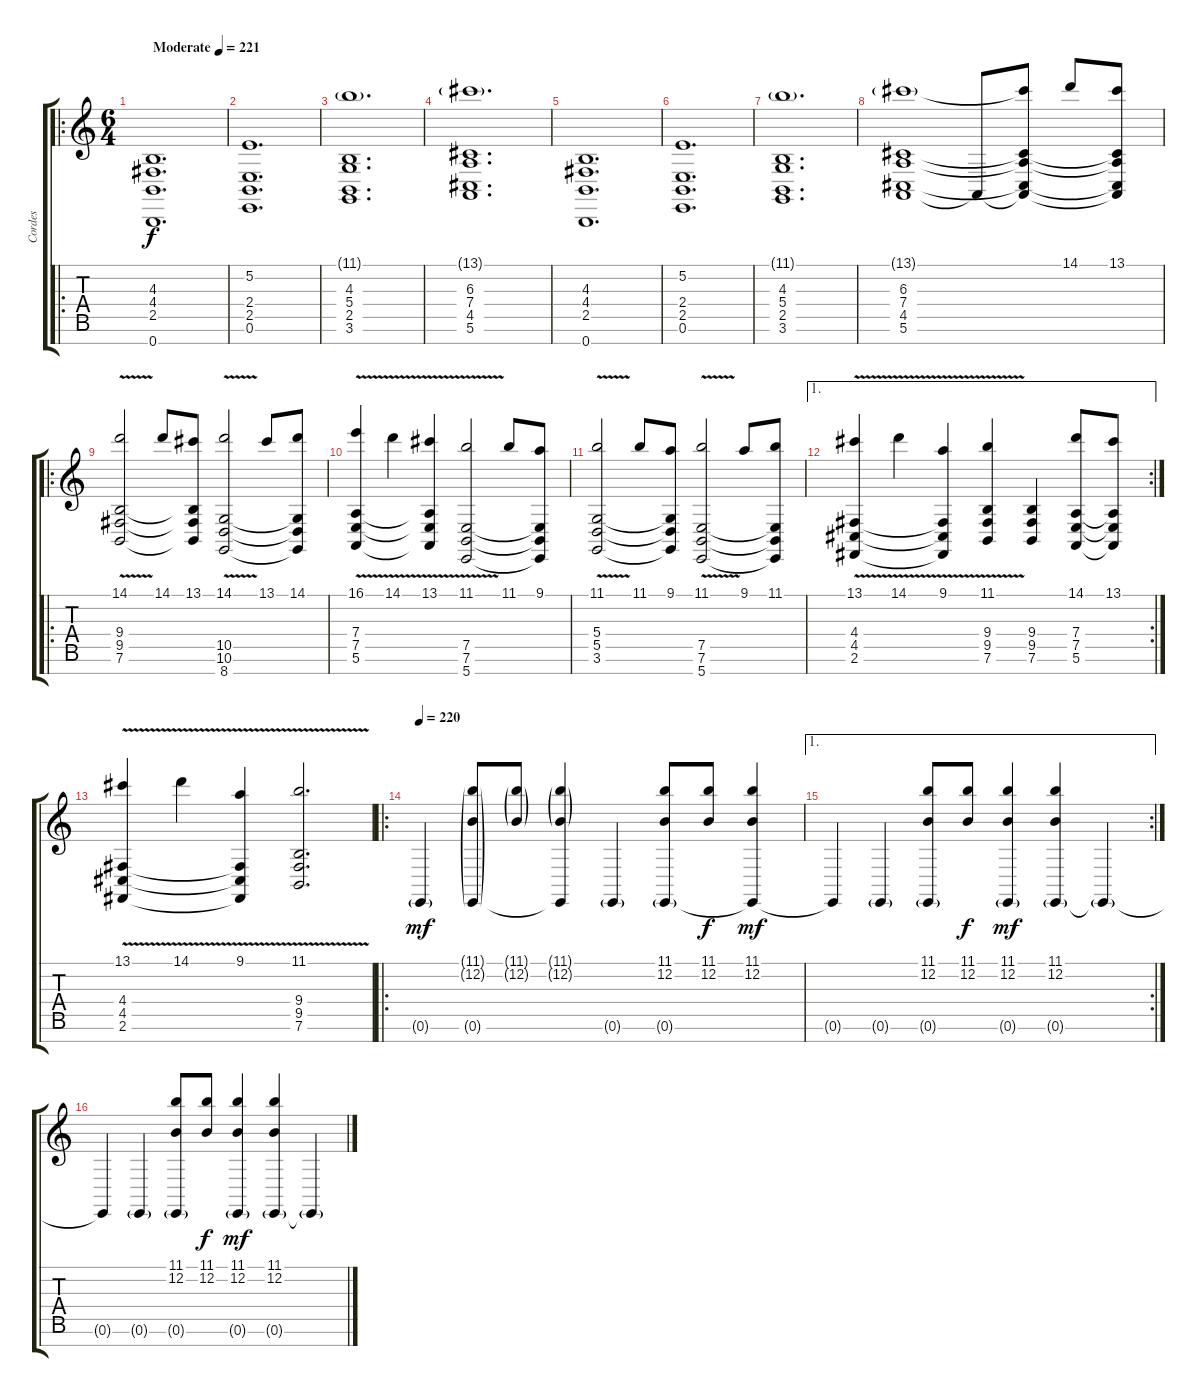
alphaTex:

\track ("Cordes" "Cordes") {instrument stringensemble1}
\staff {score tabs}
\tuning (C5 B3 G3 D3 A2 E2 B1) {hide}
\ro
\ts (6 4)
\tempo (221 "Moderate")
\clef g2
\ks c
(4.3 4.4 2.5 0.7).1{d dy f instrument stringensemble1} |
(5.2 2.4 2.5 0.6).1{d} |
(11.1{g} 4.3 5.4 2.5 3.6).1{d} |
(13.1{g} 6.3 7.4 4.5 5.6).1{d} |
(4.3 4.4 2.5 0.7).1{d} |
(5.2 2.4 2.5 0.6).1{d} |
(11.1{g} 4.3 5.4 2.5 3.6).1{d} |
(13.1{g} 6.3 7.4 4.5 5.6).1 5.6{t}.8 (13.1{t} 6.3{t} 7.4{t} 4.5{t} 5.6{t}).8 14.1.8 (13.1 6.3{t} 7.4{t} 4.5{t} 5.6{t}).8 |
\ro
(14.1{v} 9.4 9.5 7.6).2 14.1.8 (13.1 9.4{t} 9.5{t} 7.6{t}).8 (14.1{v} 10.5 10.6 8.7).2 13.1.8 (14.1 10.5{t} 10.6{t} 8.7{t}).8 |
(16.1{v} 7.4 7.5 5.6).4 14.1{v}.4 (13.1{v} 7.4{t} 7.5{t} 5.6{t}).4 (11.1{v} 7.5 7.6 5.7).2 11.1.8 (9.1 7.5{t} 7.6{t} 5.7{t}).8 |
(11.1{v} 5.4 5.5 3.6).2 11.1.8 (9.1 5.4{t} 5.5{t} 3.6{t}).8 (11.1{v} 7.5 7.6 5.7).2 9.1.8 (11.1 7.5{t} 7.6{t} 5.7{t}).8 |
\ae 1
\rc 2
(13.1{v} 4.4 4.5 2.6).4 14.1{v}.4 (9.1{v} 4.4{t} 4.5{t} 2.6{t}).4 (11.1{v} 9.4 9.5 7.6).4 (9.4 9.5 7.6).4 (14.1 7.4 7.5 5.6).8 (13.1 7.4{t} 7.5{t} 5.6{t}).8 |
(13.1{v} 4.4 4.5 2.6).4 14.1{v}.4 (9.1{v} 4.4{t} 4.5{t} 2.6{t}).4 (11.1{v} 9.4 9.5 7.6).2{d} |
\ro
\tempo 220
0.6{g}.4{dy mf} (11.1{g} 12.2{g} 0.6{g}).8 (11.1{g} 12.2{g}).8 (11.1{g} 12.2{g} 0.6{t}).4 0.6{g}.4 (11.1 12.2 0.6{g}).8 (11.1 12.2).8{dy f} (11.1 12.2 0.6{t}).4{dy mf} |
\ae 1
\rc 2
0.6{t}.4 0.6{g}.4 (11.1 12.2 0.6{g}).8 (11.1 12.2).8{dy f} (11.1 12.2 0.6{g}).4{dy mf} (11.1 12.2 0.6{g}).4 0.6{g t}.4 |
0.6{t}.4 0.6{g}.4 (11.1 12.2 0.6{g}).8 (11.1 12.2).8{dy f} (11.1 12.2 0.6{g}).4{dy mf} (11.1 12.2 0.6{g}).4 0.6{g t}.4
